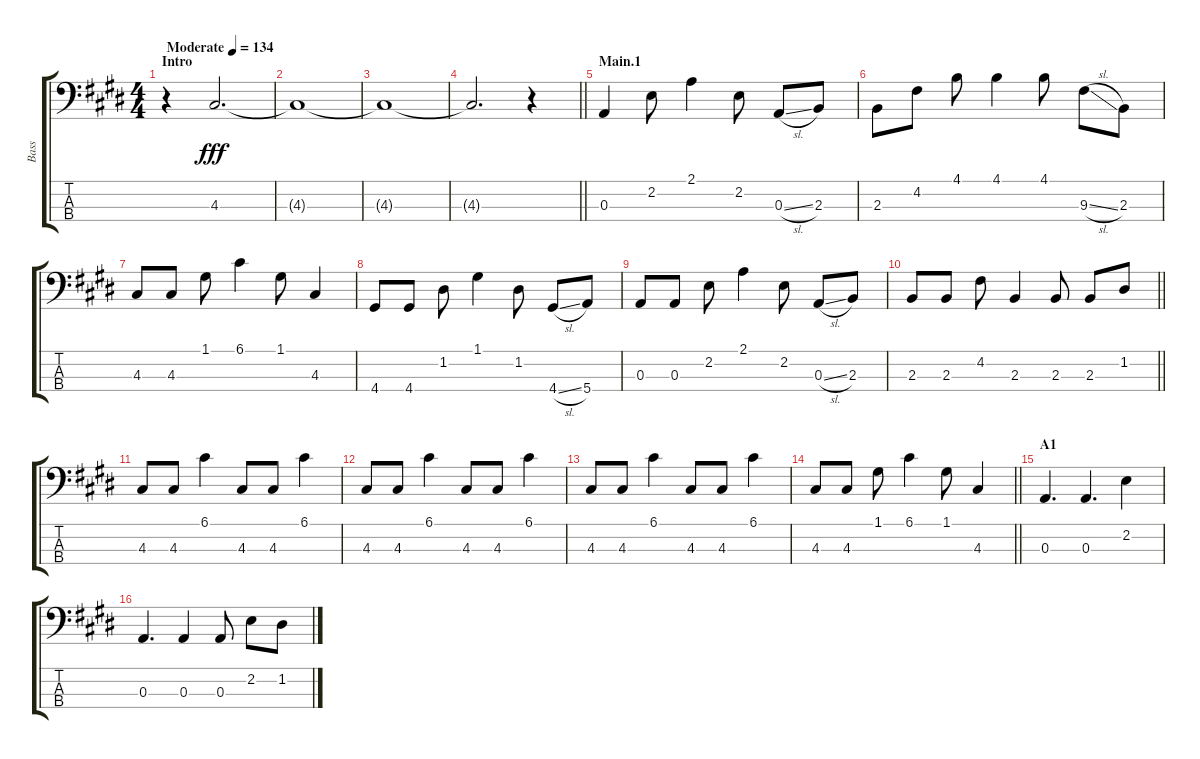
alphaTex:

\track ("Bass" "Bass") {instrument electricbassfinger}
\staff {score tabs}
\tuning (G2 D2 A1 E1) {hide}
\ts (4 4)
\section ("" "Intro")
\tempo (134 "Moderate")
\clef f4
\ks e
r.4{dy fff instrument electricbassfinger} 4.3.2{d} |
4.3{t}.1 |
4.3{t}.1 |
\barLineRight lightlight
4.3{t}.2{d} r.4 |
\section ("" "Main.1")
0.3.4 2.2.8 2.1.4 2.2.8 0.3{sl}.8 2.3.8 |
2.3.8 4.2.8 4.1.8 4.1.4 4.1.8 9.3{sl}.8 2.3.8 |
4.3.8 4.3.8 1.1.8 6.1.4 1.1.8 4.3.4 |
4.4.8 4.4.8 1.2.8 1.1.4 1.2.8 4.4{sl}.8 5.4.8 |
0.3.8 0.3.8 2.2.8 2.1.4 2.2.8 0.3{sl}.8 2.3.8 |
\barLineRight lightlight
2.3.8 2.3.8 4.2.8 2.3.4 2.3.8 2.3.8 1.2.8 |
4.3.8 4.3.8 6.1.4 4.3.8 4.3.8 6.1.4 |
4.3.8 4.3.8 6.1.4 4.3.8 4.3.8 6.1.4 |
4.3.8 4.3.8 6.1.4 4.3.8 4.3.8 6.1.4 |
\barLineRight lightlight
4.3.8 4.3.8 1.1.8 6.1.4 1.1.8 4.3.4 |
\section ("" "A1")
0.3.4{d} 0.3.4{d} 2.2.4 |
0.3.4{d} 0.3.4 0.3.8 2.2.8 1.2.8
